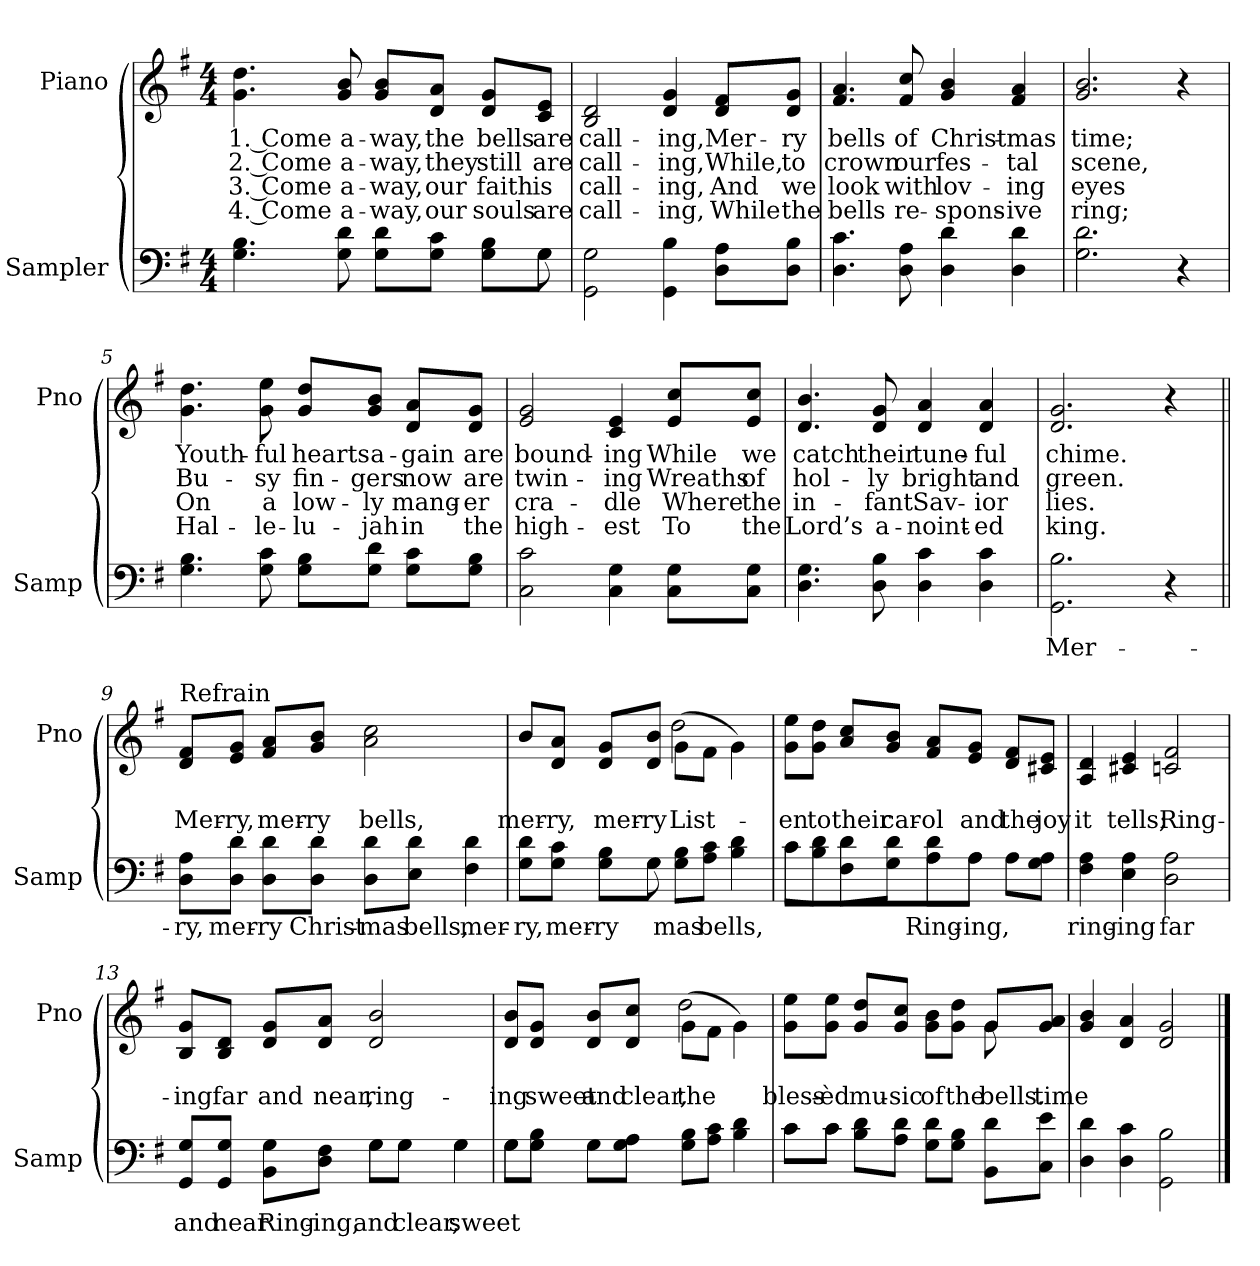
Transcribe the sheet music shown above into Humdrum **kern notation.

**kern	**text	**kern	**text	**text	**text	**text
*part2	*part2	*part1	*part1	*part1	*part1	*part1
*staff2	*staff2	*staff1	*staff1	*staff1	*staff1	*staff1
*I"Sampler	*	*I"Piano	*	*	*	*
*I'Samp	*	*I'Pno	*	*	*	*
*clefF4	*	*clefG2	*	*	*	*
*k[f#]	*	*k[f#]	*	*	*	*
*G:	*	*G:	*	*	*	*
*M4/4	*	*M4/4	*	*	*	*
=1	=1	=1	=1	=1	=1	=1
*^	*	*	*	*	*	*
4.G 4.B	2..ryy	.	4.g 4.dd	1. Come	2. Come	3. Come	4. Come
8G 8d	.	.	8g 8b	a-	a-	a-	a-
8G\ 8d\L	.	.	8g/ 8b/L	-way,	-way,	-way,	-way,
8G\ 8c\J	.	.	8d/ 8a/J	the	they	our	our
8G\ 8B\L	.	.	8d/ 8g/L	bells	still	faith	souls
8G\J	8G	.	8c/ 8e/J	are	are	is	are
*v	*v	*	*	*	*	*	*
=2	=2	=2	=2	=2	=2	=2
2GG\ 2G\	.	2B 2d	call-	call-	call-	call-
4GG 4B	.	4d 4g	-ing,	-ing,	-ing,	-ing,
8D\ 8A\L	.	8d/ 8f#/L	Mer-	While,	And	While
8D\ 8B\J	.	8d/ 8g/J	-ry	to	we	the
=3	=3	=3	=3	=3	=3	=3
4.D 4.c	.	4.f# 4.a	bells	crown	look	bells
8D 8A	.	8f# 8cc	of	our	with	re-
4D 4d	.	4g 4b	Christ-	fes-	lov-	-spons-
4D 4d	.	4f# 4a	-mas	-tal	-ing	-ive
=4	=4	=4	=4	=4	=4	=4
2.G 2.d	.	2.g 2.b	time;	scene,	eyes	ring;
4r	.	4r	.	.	.	.
=5	=5	=5	=5	=5	=5	=5
4.G 4.B	.	4.g 4.dd	Youth-	Bu-	On	Hal-
8G 8c	.	8g 8ee	-ful	-sy	a	-le-
8G\ 8B\L	.	8g/ 8dd/L	hearts	fin-	low-	-lu-
8G\ 8d\J	.	8g/ 8b/J	a-	-gers	-ly	-jah
8G\ 8c\L	.	8d/ 8a/L	-gain	now	mang-	in
8G\ 8B\J	.	8d/ 8g/J	are	are	-er	the
=6	=6	=6	=6	=6	=6	=6
2C 2c	.	2e 2g	bound-	twin-	cra-	high-
4C 4G	.	4c 4e	-ing	-ing	-dle	-est
8C\ 8G\L	.	8e/ 8cc/L	While	Wreaths	Where	To
8C\ 8G\J	.	8e/ 8cc/J	we	of	the	the
=7	=7	=7	=7	=7	=7	=7
4.D 4.G	.	4.d 4.b	catch	hol-	in-	Lord’s
8D 8B	.	8d 8g	their	-ly	-fant	a-
4D 4c	.	4d 4a	tune-	bright	Sav-	-noint-
4D 4c	.	4d 4a	-ful	and	-ior	-ed
=8	=8	=8	=8	=8	=8	=8
2.GG 2.B	Mer-	2.d 2.g	chime.	green.	lies.	king.
4r	.	4r	.	.	.	.
=9||	=9||	=9||	=9||	=9||	=9||	=9||
!	!	!LO:TX:t=Refrain	!	!	!	!
8D\ 8A\L	-ry,	8d/ 8f#/L	.	Mer-	.	.
8D\ 8d\J	mer-	8e/ 8g/J	.	-ry,	.	.
8D\ 8d\L	-ry	8f#/ 8a/L	.	mer-	.	.
8D\ 8d\J	Christ-	8g/ 8b/J	.	-ry	.	.
8D\ 8d\L	-mas	2a 2cc	.	bells,	.	.
8E\ 8d\J	bells,	.	.	.	.	.
4F# 4d	mer-	.	.	.	.	.
=10	=10	=10	=10	=10	=10	=10
*^	*	*^	*	*	*	*
8G\ 8d\L	4.ryy	-ry,	8b/L	2ryy	.	mer-	.	.
8G\ 8c\J	.	mer-	8d/ 8a/J	.	.	-ry,	.	.
8G\ 8B\L	.	-ry	8d/ 8g/L	.	.	mer-	.	.
8G\J	8G	.	8d/ 8b/J	.	.	-ry	.	.
8G\ 8B\L	2ryy	-mas	(8g\L	2dd	.	List-	.	.
8A\ 8c\J	.	bells,	8f#\J	.	.	.	.	.
4B 4d	.	.	4g\)	.	.	.	.	.
*	*	*	*v	*v	*	*	*	*
=11	=11	=11	=11	=11	=11	=11	=11
8c\L	8c\L	.	8g\ 8ee\L	.	-en	.	.
8B\ 8d\J	4.ryy	.	8g\ 8dd\J	.	to	.	.
8F#\ 8d\L	.	.	8a/ 8cc/L	.	their	.	.
8G\ 8d\J	.	.	8g/ 8b/J	.	car-	.	.
8A\ 8d\L	8A\	Ring-	8f#/ 8a/L	.	-ol	.	.
8A\J	8A\J	-ing,	8e/ 8g/J	.	and	.	.
8A\L	4ryy	.	8d/ 8f#/L	.	the	.	.
8G\ 8A\J	.	.	8c#X/ 8e/J	.	joy	.	.
*v	*v	*	*	*	*	*	*
=12	=12	=12	=12	=12	=12	=12
4F# 4A	ring-	4A 4d	.	it	.	.
4E 4A	-ing	4c#X 4e	.	tells;	.	.
2D 2A	far	2cn 2f#	.	Ring-	.	.
=13	=13	=13	=13	=13	=13	=13
*^	*	*	*	*	*	*
8GG/ 8G/L	2ryy	and	8B/ 8g/L	.	-ing	.	.
8GG/ 8G/J	.	near	8B/ 8d/J	.	far	.	.
8BB\ 8G\L	.	Ring-	8d/ 8g/L	.	and	.	.
8D\ 8F#\J	.	-ing,	8d/ 8a/J	.	near,	.	.
8G\L	8G\L	and	2d 2b	.	ring-	.	.
8G\J	8G\J	clear,	.	.	.	.	.
4G\	4G	sweet	.	.	.	.	.
=14	=14	=14	=14	=14	=14	=14	=14
*	*	*	*^	*	*	*	*
8G\L	8G\L	.	8d/ 8b/L	2ryy	.	-ing	.	.
8G\ 8B\J	8G\J	.	8d/ 8g/J	.	.	sweet	.	.
8G\L	2.ryy	.	8d/ 8b/L	.	.	and	.	.
8G\ 8A\J	.	.	8d/ 8cc/J	.	.	clear,	.	.
8G\ 8B\L	.	.	(8g\L	2dd	.	the	.	.
8A\ 8c\J	.	.	8f#\J	.	.	.	.	.
4B 4d	.	.	4g\)	.	.	.	.	.
=15	=15	=15	=15	=15	=15	=15	=15	=15
8c\L	8c\L	.	8g\ 8ee\L	2.ryy	.	bless-	.	.
8c\J	8c\J	.	8g\ 8ee\J	.	.	-èd	.	.
8B\ 8d\L	2.ryy	.	8g/ 8dd/L	.	.	mu-	.	.
8A\ 8d\J	.	.	8g/ 8cc/J	.	.	-sic	.	.
8G\ 8d\L	.	.	8g\ 8b\L	.	.	of	.	.
8G\ 8B\J	.	.	8g\ 8dd\J	.	.	the	.	.
8BB\ 8d\L	.	.	8g/L	8g	.	bells.	.	.
8C\ 8e\J	.	.	8g/ 8a/J	8ryy	.	-time	.	.
*v	*v	*	*	*	*	*	*	*
*	*	*v	*v	*	*	*	*
=16	=16	=16	=16	=16	=16	=16
4D 4d	.	4g 4b	.	.	.	.
4D 4c	.	4d 4a	.	.	.	.
2GG 2B	.	2d 2g	.	.	.	.
==	==	==	==	==	==	==
*-	*-	*-	*-	*-	*-	*-
